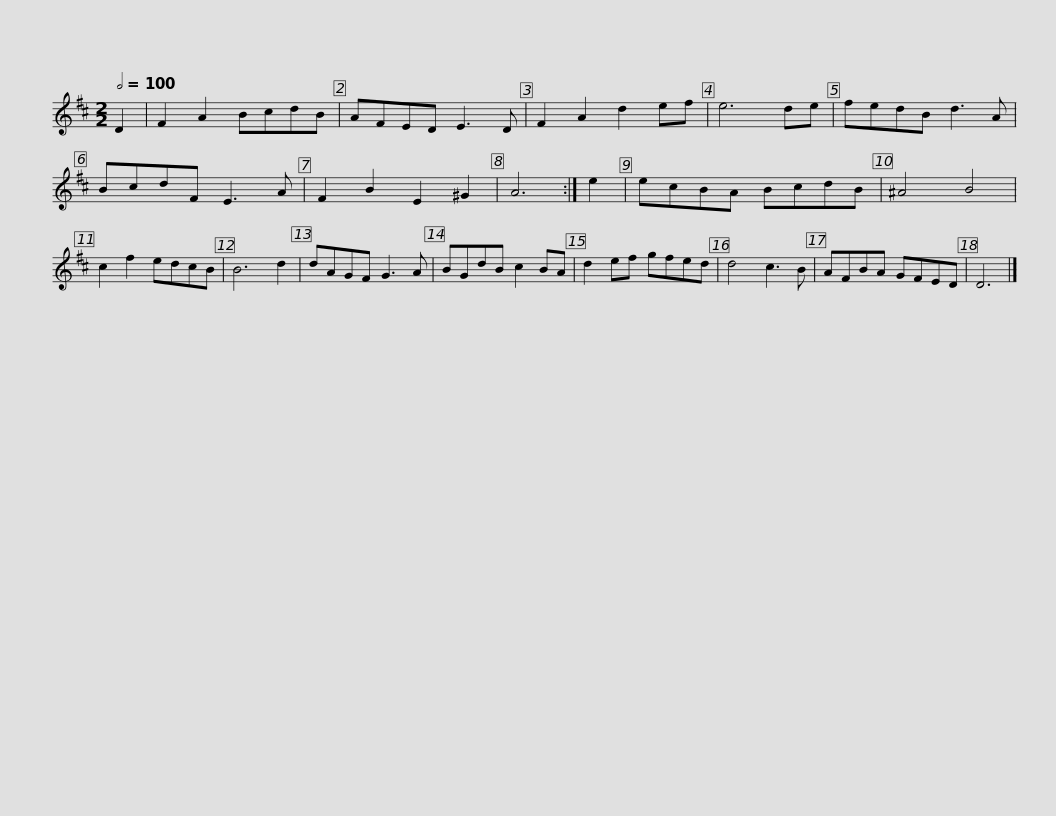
X:1
L:1/8
Q:1/2=100
M:2/2
I:linebreak $
K:D
V:1 treble
V:1
 D2 | F2 A2 BcdB | AFED E3 D | F2 A2 d2 ef | e6 de | %5
 fedB d3 A | BcdF E3 A | F2 B2 E2 ^G2 |$ A6 :| e2 | %10
 ecBA BcdB | ^A4 B4 | c2 f2 edcB | B6 d2 | dAGF G3 A | %15
 BGdB c2 BA |$ d2 ef gfed | d4 c3 B | AFBA GFED | D6 |] %20
